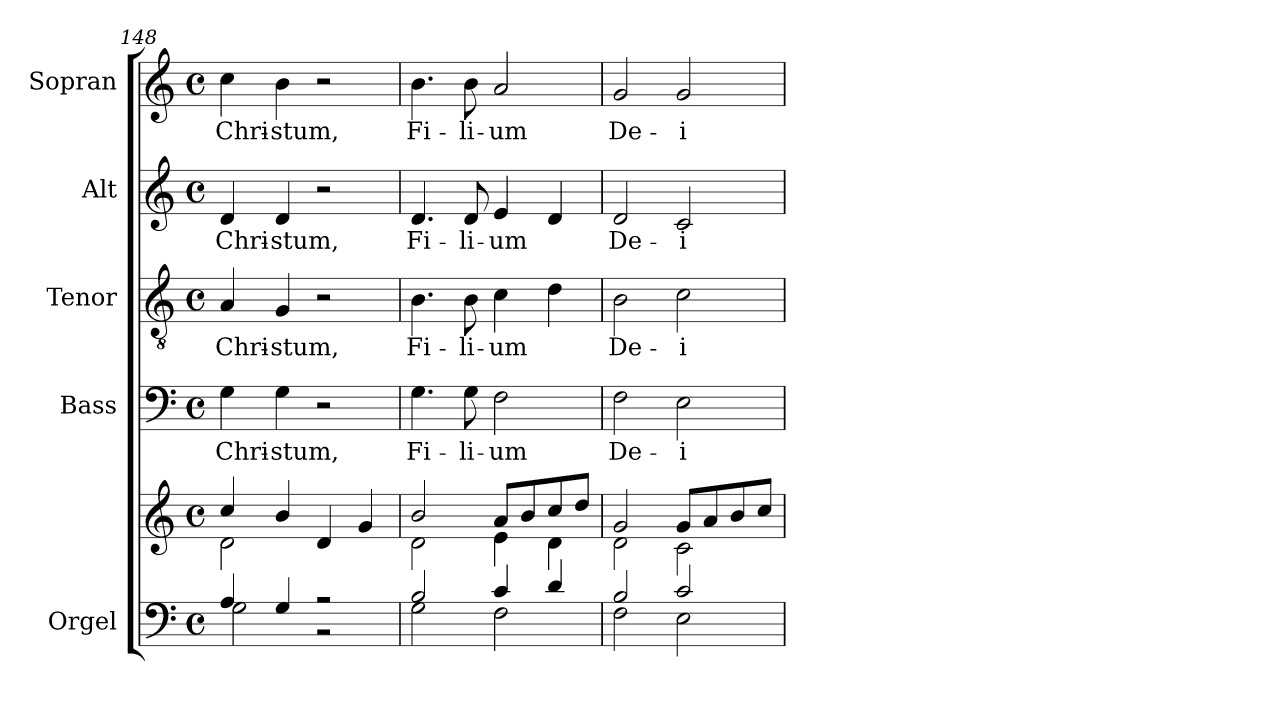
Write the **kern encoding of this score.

**kern	**kern	**kern	**text	**kern	**text	**kern	**text	**kern	**text
*part5	*part5	*part4	*part4	*part3	*part3	*part2	*part2	*part1	*part1
*staff6	*staff5	*staff4	*staff4	*staff3	*staff3	*staff2	*staff2	*staff1	*staff1
*I"Orgel	*	*I"Bass	*	*I"Tenor	*	*I"Alt	*	*I"Sopran	*
*I'Org.	*	*I'B.	*	*I'T.	*	*I'A.	*	*I'S.	*
!!LO:PB:g=z
*clefF4	*clefG2	*clefF4	*	*clefGv2	*	*clefG2	*	*clefG2	*
*k[]	*k[]	*k[]	*	*k[]	*	*k[]	*	*k[]	*
*C:	*C:	*C:	*	*C:	*	*C:	*	*C:	*
*M4/4	*M4/4	*M4/4	*	*M4/4	*	*M4/4	*	*M4/4	*
*met(c)	*met(c)	*met(c)	*	*met(c)	*	*met(c)	*	*met(c)	*
=148	=148	=148	=148	=148	=148	=148	=148	=148	=148
*^	*^	*	*	*	*	*	*	*	*
!	!	!	!	!	!LO:LY:b	!	!LO:LY:b	!	!LO:LY:b	!	!LO:LY:b
4A/	2G\	4cc/	2d\	4G\	Chri-	4A/	Chri-	4d/	Chri-	4cc\	Chri-
!	!	!	!	!	!LO:LY:b	!	!LO:LY:b	!	!LO:LY:b	!	!LO:LY:b
4G/	.	4b/	.	4G\	-stum,	4G/	-stum,	4d/	-stum,	4b\	-stum,
2r	2r	4d/	2ryy	2r	.	2r	.	2r	.	2r	.
.	.	4g/	.	.	.	.	.	.	.	.	.
=149	=149	=149	=149	=149	=149	=149	=149	=149	=149	=149	=149
!	!	!	!	!	!LO:LY:b	!	!LO:LY:b	!	!LO:LY:b	!	!LO:LY:b
2B/	2G\	2b/	2d\	4.G\	Fi-	4.B\	Fi-	4.d/	Fi-	4.b\	Fi-
!	!	!	!	!	!LO:LY:b	!	!LO:LY:b	!	!LO:LY:b	!	!LO:LY:b
.	.	.	.	8G\	-li-	8B\	-li-	8d/	-li-	8b\	-li-
!	!	!	!	!	!LO:LY:b	!	!LO:LY:b	!	!LO:LY:b	!	!LO:LY:b
4c/	2F\	8a/L	4e\	2F\	-um	4c\	-um	4e/	-um	2a/	-um
.	.	8b/	.	.	.	.	.	.	.	.	.
4d/	.	8cc/	4d\	.	.	4d\	.	4d/	.	.	.
.	.	8dd/J	.	.	.	.	.	.	.	.	.
=150	=150	=150	=150	=150	=150	=150	=150	=150	=150	=150	=150
!	!	!	!	!	!LO:LY:b	!	!LO:LY:b	!	!LO:LY:b	!	!LO:LY:b
2B/	2F\	2g/	2d\	2F\	De-	2B\	De-	2d/	De-	2g/	De-
!	!	!	!	!	!LO:LY:b	!	!LO:LY:b	!	!LO:LY:b	!	!LO:LY:b
2c/	2E\	8g/L	2c\	2E\	-i	2c\	-i	2c/	-i	2g/	-i
.	.	8a/	.	.	.	.	.	.	.	.	.
.	.	8b/	.	.	.	.	.	.	.	.	.
.	.	8cc/J	.	.	.	.	.	.	.	.	.
*v	*v	*	*	*	*	*	*	*	*	*	*
*	*v	*v	*	*	*	*	*	*	*	*
=	=	=	=	=	=	=	=	=	=
*-	*-	*-	*-	*-	*-	*-	*-	*-	*-
